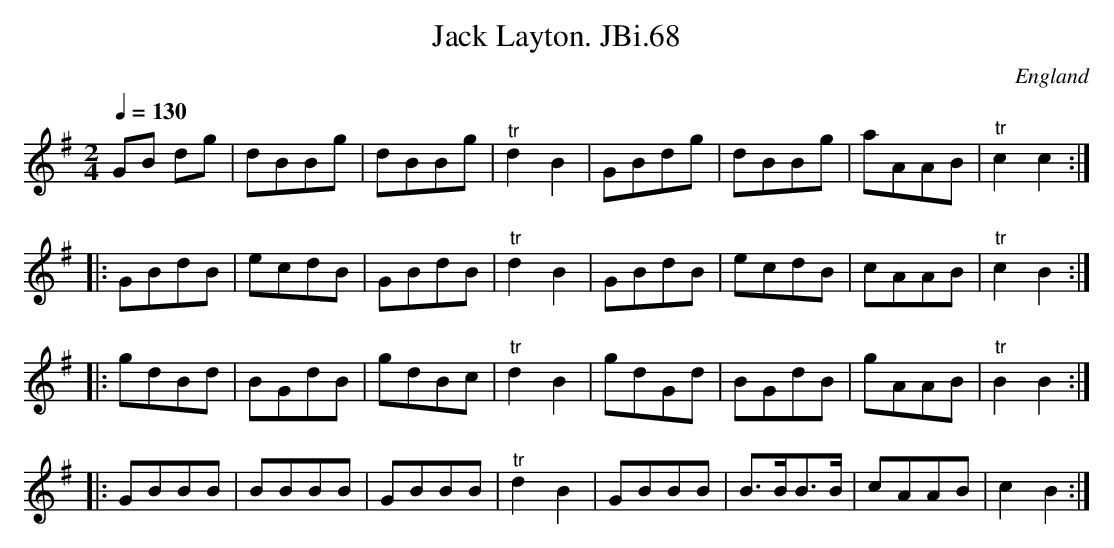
X:1
T:Jack Layton. JBi.68
M:2/4
L:1/8
Q:1/4=130
O:England
K:G major
GB dg|dBBg|dBBg|"^tr"d2B2|GBdg|dBBg|aAAB|"^tr"c2c2:|!
|:GBdB|ecdB|GBdB|"^tr"d2B2|GBdB|ecdB|cAAB|"^tr"c2B2:|!
|:gdBd|BGdB|gdBc|"^tr"d2B2|gdGd|BGdB|gAAB|"^tr"B2B2:|!
|:GBBB|BBBB|GBBB|"^tr"d2B2|GBBB|B>BB>B|cAAB|c2B2:|
